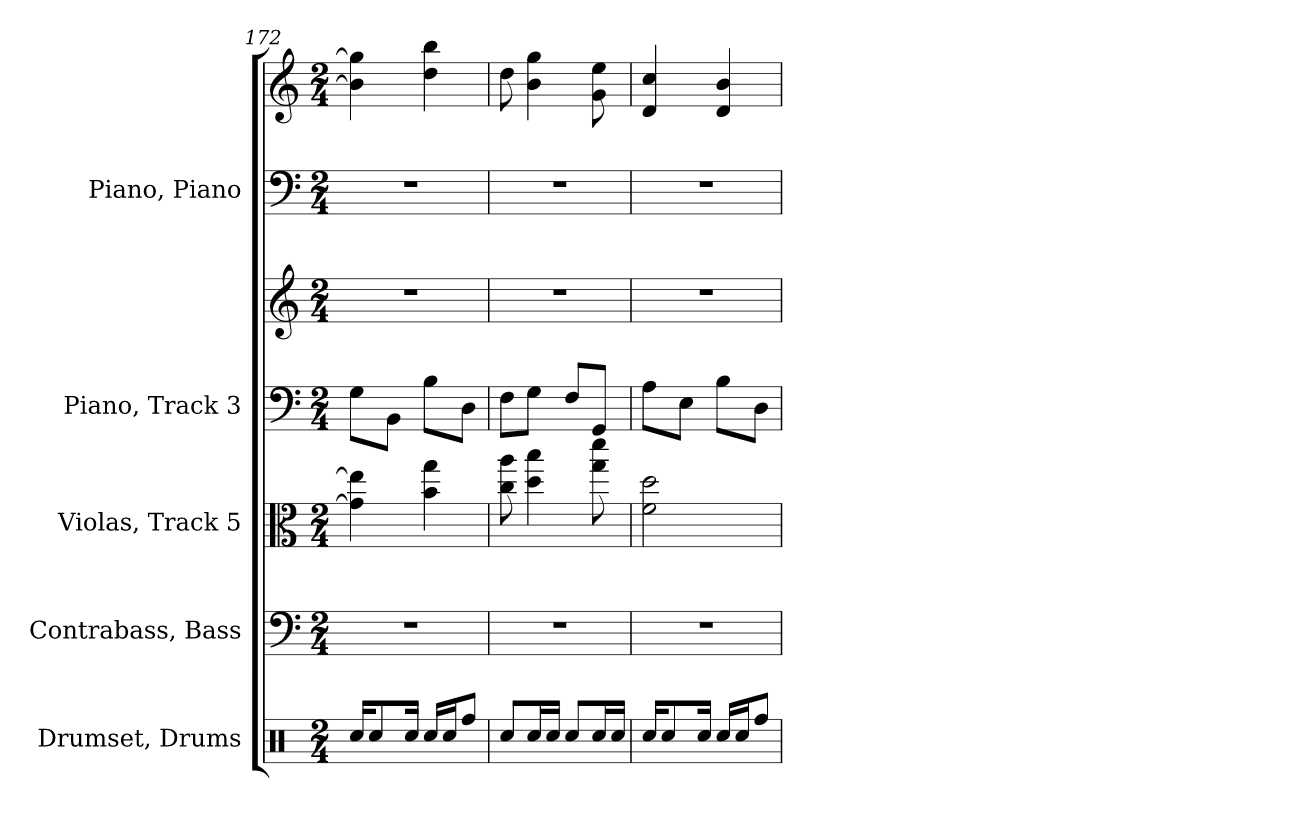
**kern	**kern	**kern	**kern	**kern	**kern	**kern
*part5	*part4	*part3	*part2	*part2	*part1	*part1
*staff7	*staff6	*staff5	*staff4	*staff3	*staff2	*staff1
*I"Drumset, Drums	*I"Contrabass, Bass	*I"Violas, Track  5	*I"Piano, Track  3	*	*I"Piano, Piano	*
*I'D. Set	*I'Cb.	*I'Vlas.	*I'Pno.	*	*I'Pno.	*
*clefX	*clefF4	*clefC3	*clefF4	*clefG2	*clefF4	*clefG2
*	*ITrd7c12	*	*	*	*	*
*k[]	*k[]	*k[]	*k[]	*k[]	*k[]	*k[]
*M2/4	*M2/4	*M2/4	*M2/4	*M2/4	*M2/4	*M2/4
=172	=172	=172	=172	=172	=172	=172
16Rcc/KL	2r	4g\] 4ee\]	8G\L	2r	2r	4b\] 4gg\]
8Rcc/	.	.	.	.	.	.
.	.	.	8BB\J	.	.	.
16Rcc/Jk	.	.	.	.	.	.
16Rcc/LL	.	4b\ 4gg\	8B\L	.	.	4dd\ 4bb\
16Rcc/J	.	.	.	.	.	.
8Rff/J	.	.	8D\J	.	.	.
=173	=173	=173	=173	=173	=173	=173
8Rcc/L	2r	8cc\ 8aa\	8F\L	2r	2r	8dd\
16Rcc/L	.	4dd\ 4bb\	8G\J	.	.	4b\ 4gg\
16Rcc/JJ	.	.	.	.	.	.
8Rcc/L	.	.	8F/L	.	.	.
16Rcc/L	.	8gg\ 8ddd\	8GG/J	.	.	8g\ 8ee\
16Rcc/JJ	.	.	.	.	.	.
!!LO:LB:g=z
=174	=174	=174	=174	=174	=174	=174
16Rcc/KL	2r	2f\ 2dd\	8A\L	2r	2r	4d/ 4cc/
8Rcc/	.	.	.	.	.	.
.	.	.	8E\J	.	.	.
16Rcc/Jk	.	.	.	.	.	.
16Rcc/LL	.	.	8B\L	.	.	4d/ 4b/
16Rcc/J	.	.	.	.	.	.
8Rff/J	.	.	8D\J	.	.	.
=	=	=	=	=	=	=
*-	*-	*-	*-	*-	*-	*-
